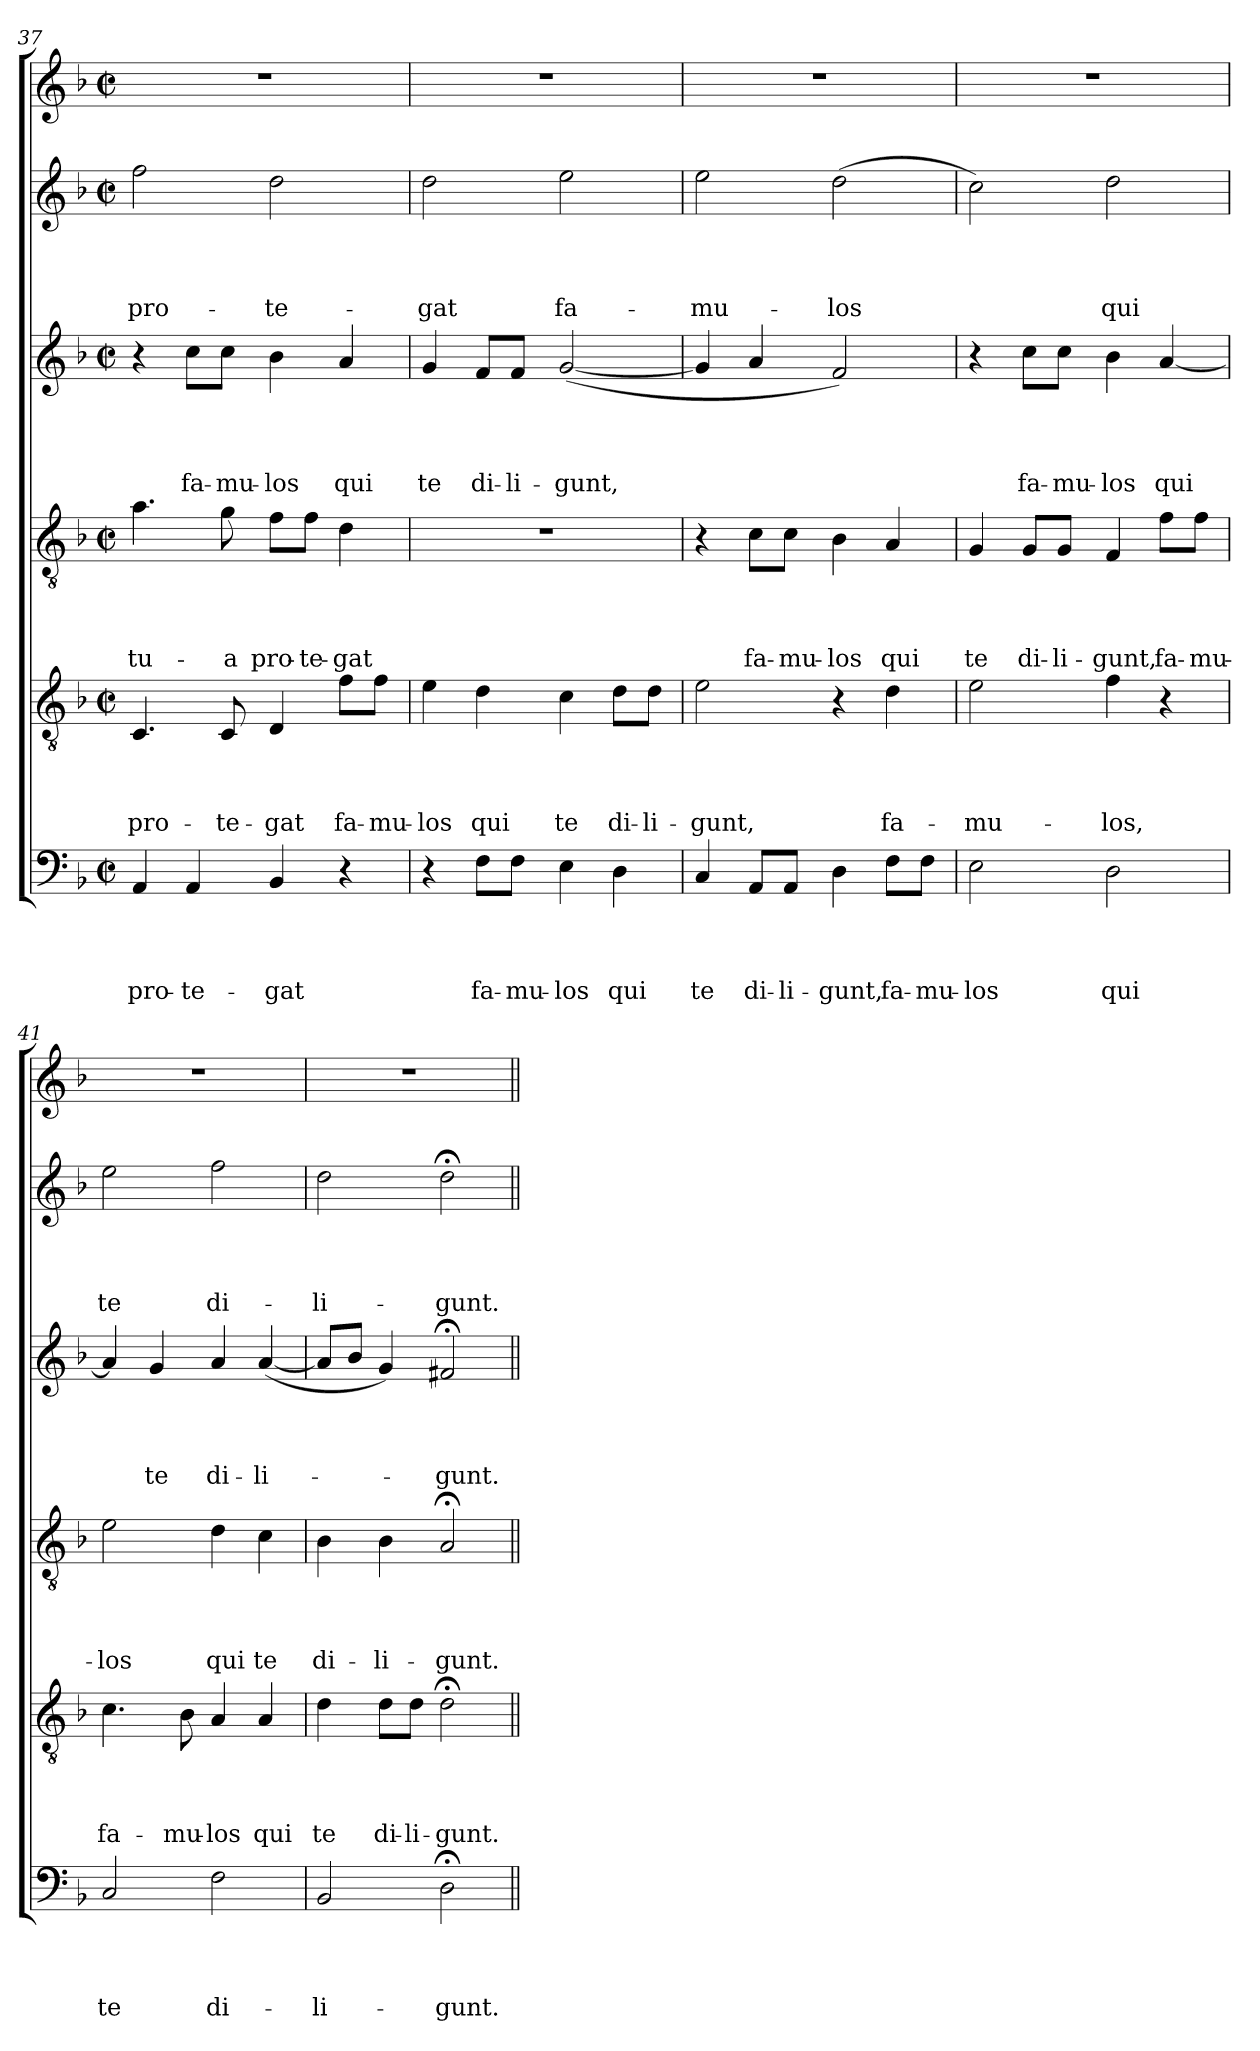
**kern	**text	**text	**text	**text	**kern	**text	**text	**text	**text	**kern	**text	**text	**text	**text	**kern	**text	**text	**text	**text	**kern	**text	**text	**text	**text	**kern
*part6	*part6	*part6	*part6	*part6	*part5	*part5	*part5	*part5	*part5	*part4	*part4	*part4	*part4	*part4	*part3	*part3	*part3	*part3	*part3	*part2	*part2	*part2	*part2	*part2	*part1
*staff6	*staff6	*staff6	*staff6	*staff6	*staff5	*staff5	*staff5	*staff5	*staff5	*staff4	*staff4	*staff4	*staff4	*staff4	*staff3	*staff3	*staff3	*staff3	*staff3	*staff2	*staff2	*staff2	*staff2	*staff2	*staff1
!!LO:PB:g=z
*clefF4	*	*	*	*	*clefGv2	*	*	*	*	*clefGv2	*	*	*	*	*clefG2	*	*	*	*	*clefG2	*	*	*	*	*clefG2
*k[b-]	*	*	*	*	*k[b-]	*	*	*	*	*k[b-]	*	*	*	*	*k[b-]	*	*	*	*	*k[b-]	*	*	*	*	*k[b-]
*d:	*	*	*	*	*d:	*	*	*	*	*d:	*	*	*	*	*d:	*	*	*	*	*d:	*	*	*	*	*d:
*M2/2	*	*	*	*	*M2/2	*	*	*	*	*M2/2	*	*	*	*	*M2/2	*	*	*	*	*M2/2	*	*	*	*	*M2/2
*met(c|)	*	*	*	*	*met(c|)	*	*	*	*	*met(c|)	*	*	*	*	*met(c|)	*	*	*	*	*met(c|)	*	*	*	*	*met(c|)
=37	=37	=37	=37	=37	=37	=37	=37	=37	=37	=37	=37	=37	=37	=37	=37	=37	=37	=37	=37	=37	=37	=37	=37	=37	=37
!	!	!	!	!LO:LY:b	!	!	!	!	!LO:LY:b	!	!	!	!	!LO:LY:b	!	!	!	!	!	!	!	!	!	!LO:LY:b	!
4AA/	.	.	.	pro-	4.C/	.	.	.	pro-	4.a\	.	.	.	tu-	4r	.	.	.	.	2ff\	.	.	.	pro-	1r
!	!	!	!	!LO:LY:b	!	!	!	!	!	!	!	!	!	!	!	!	!	!	!LO:LY:b	!	!	!	!	!	!
4AA/	.	.	.	-te-	.	.	.	.	.	.	.	.	.	.	8cc\L	.	.	.	fa-	.	.	.	.	.	.
!	!	!	!	!	!	!	!	!	!LO:LY:b	!	!	!	!	!LO:LY:b	!	!	!	!	!LO:LY:b	!	!	!	!	!	!
.	.	.	.	.	8C/	.	.	.	-te-	8g\	.	.	.	-a	8cc\J	.	.	.	-mu-	.	.	.	.	.	.
!	!	!	!	!LO:LY:b	!	!	!	!	!LO:LY:b	!	!	!	!	!LO:LY:b	!	!	!	!	!LO:LY:b	!	!	!	!	!LO:LY:b	!
4BB-/	.	.	.	-gat	4D/	.	.	.	-gat	8f\L	.	.	.	pro-	4b-\	.	.	.	-los	2dd\	.	.	.	-te-	.
!	!	!	!	!	!	!	!	!	!	!	!	!	!	!LO:LY:b	!	!	!	!	!	!	!	!	!	!	!
.	.	.	.	.	.	.	.	.	.	8f\J	.	.	.	-te-	.	.	.	.	.	.	.	.	.	.	.
!	!	!	!	!	!	!	!	!	!LO:LY:b	!	!	!	!	!LO:LY:b	!	!	!	!	!LO:LY:b	!	!	!	!	!	!
4r	.	.	.	.	8f\L	.	.	.	fa-	4d\	.	.	.	-gat	4a/	.	.	.	qui	.	.	.	.	.	.
!	!	!	!	!	!	!	!	!	!LO:LY:b	!	!	!	!	!	!	!	!	!	!	!	!	!	!	!	!
.	.	.	.	.	8f\J	.	.	.	-mu-	.	.	.	.	.	.	.	.	.	.	.	.	.	.	.	.
=38	=38	=38	=38	=38	=38	=38	=38	=38	=38	=38	=38	=38	=38	=38	=38	=38	=38	=38	=38	=38	=38	=38	=38	=38	=38
!	!	!	!	!	!	!	!	!	!LO:LY:b	!	!	!	!	!	!	!	!	!	!LO:LY:b	!	!	!	!	!LO:LY:b	!
4r	.	.	.	.	4e\	.	.	.	-los	1r	.	.	.	.	4g/	.	.	.	te	2dd\	.	.	.	-gat	1r
!	!	!	!	!LO:LY:b	!	!	!	!	!LO:LY:b	!	!	!	!	!	!	!	!	!	!LO:LY:b	!	!	!	!	!	!
8F\L	.	.	.	fa-	4d\	.	.	.	qui	.	.	.	.	.	8f/L	.	.	.	di-	.	.	.	.	.	.
!	!	!	!	!LO:LY:b	!	!	!	!	!	!	!	!	!	!	!	!	!	!	!LO:LY:b	!	!	!	!	!	!
8F\J	.	.	.	-mu-	.	.	.	.	.	.	.	.	.	.	8f/J	.	.	.	-li-	.	.	.	.	.	.
!	!	!	!	!LO:LY:b	!	!	!	!	!LO:LY:b	!	!	!	!	!	!	!	!	!	!LO:LY:b	!	!	!	!	!LO:LY:b	!
4E\	.	.	.	-los	4c\	.	.	.	te	.	.	.	.	.	(<[2g/	.	.	.	-gunt,	2ee\	.	.	.	fa-	.
!	!	!	!	!LO:LY:b	!	!	!	!	!LO:LY:b	!	!	!	!	!	!	!	!	!	!	!	!	!	!	!	!
4D\	.	.	.	qui	8d\L	.	.	.	di-	.	.	.	.	.	.	.	.	.	.	.	.	.	.	.	.
!	!	!	!	!	!	!	!	!	!LO:LY:b	!	!	!	!	!	!	!	!	!	!	!	!	!	!	!	!
.	.	.	.	.	8d\J	.	.	.	-li-	.	.	.	.	.	.	.	.	.	.	.	.	.	.	.	.
=39	=39	=39	=39	=39	=39	=39	=39	=39	=39	=39	=39	=39	=39	=39	=39	=39	=39	=39	=39	=39	=39	=39	=39	=39	=39
!	!	!	!	!LO:LY:b	!	!	!	!	!LO:LY:b	!	!	!	!	!	!	!	!	!	!	!	!	!	!	!LO:LY:b	!
4C/	.	.	.	te	2e\	.	.	.	-gunt,	4r	.	.	.	.	4g/]	.	.	.	.	2ee\	.	.	.	-mu-	1r
!	!	!	!	!LO:LY:b	!	!	!	!	!	!	!	!	!	!LO:LY:b	!	!	!	!	!	!	!	!	!	!	!
8AA/L	.	.	.	di-	.	.	.	.	.	8c\L	.	.	.	fa-	4a/	.	.	.	.	.	.	.	.	.	.
!	!	!	!	!LO:LY:b	!	!	!	!	!	!	!	!	!	!LO:LY:b	!	!	!	!	!	!	!	!	!	!	!
8AA/J	.	.	.	-li-	.	.	.	.	.	8c\J	.	.	.	-mu-	.	.	.	.	.	.	.	.	.	.	.
!	!	!	!	!LO:LY:b	!	!	!	!	!	!	!	!	!	!LO:LY:b	!	!	!	!	!	!	!	!	!	!LO:LY:b	!
4D\	.	.	.	-gunt,	4r	.	.	.	.	4B-\	.	.	.	-los	2f/)	.	.	.	.	(>2dd\	.	.	.	-los	.
!	!	!	!	!LO:LY:b	!	!	!	!	!LO:LY:b	!	!	!	!	!LO:LY:b	!	!	!	!	!	!	!	!	!	!	!
8F\L	.	.	.	fa-	4d\	.	.	.	fa-	4A/	.	.	.	qui	.	.	.	.	.	.	.	.	.	.	.
!	!	!	!	!LO:LY:b	!	!	!	!	!	!	!	!	!	!	!	!	!	!	!	!	!	!	!	!	!
8F\J	.	.	.	-mu-	.	.	.	.	.	.	.	.	.	.	.	.	.	.	.	.	.	.	.	.	.
=40	=40	=40	=40	=40	=40	=40	=40	=40	=40	=40	=40	=40	=40	=40	=40	=40	=40	=40	=40	=40	=40	=40	=40	=40	=40
!	!	!	!	!LO:LY:b	!	!	!	!	!LO:LY:b	!	!	!	!	!LO:LY:b	!	!	!	!	!	!	!	!	!	!	!
2E\	.	.	.	-los	2e\	.	.	.	-mu-	4G/	.	.	.	te	4r	.	.	.	.	2cc\)	.	.	.	.	1r
!	!	!	!	!	!	!	!	!	!	!	!	!	!	!LO:LY:b	!	!	!	!	!LO:LY:b	!	!	!	!	!	!
.	.	.	.	.	.	.	.	.	.	8G/L	.	.	.	di-	8cc\L	.	.	.	fa-	.	.	.	.	.	.
!	!	!	!	!	!	!	!	!	!	!	!	!	!	!LO:LY:b	!	!	!	!	!LO:LY:b	!	!	!	!	!	!
.	.	.	.	.	.	.	.	.	.	8G/J	.	.	.	-li-	8cc\J	.	.	.	-mu-	.	.	.	.	.	.
!	!	!	!	!LO:LY:b	!	!	!	!	!LO:LY:b	!	!	!	!	!LO:LY:b	!	!	!	!	!LO:LY:b	!	!	!	!	!LO:LY:b	!
2D\	.	.	.	qui	4f\	.	.	.	-los,	4F/	.	.	.	-gunt,	4b-\	.	.	.	-los	2dd\	.	.	.	qui	.
!	!	!	!	!	!	!	!	!	!	!	!	!	!	!LO:LY:b	!	!	!	!	!LO:LY:b	!	!	!	!	!	!
.	.	.	.	.	4r	.	.	.	.	8f\L	.	.	.	fa-	[4a/	.	.	.	qui	.	.	.	.	.	.
!	!	!	!	!	!	!	!	!	!	!	!	!	!	!LO:LY:b	!	!	!	!	!	!	!	!	!	!	!
.	.	.	.	.	.	.	.	.	.	8f\J	.	.	.	-mu-	.	.	.	.	.	.	.	.	.	.	.
=41	=41	=41	=41	=41	=41	=41	=41	=41	=41	=41	=41	=41	=41	=41	=41	=41	=41	=41	=41	=41	=41	=41	=41	=41	=41
!	!	!	!	!LO:LY:b	!	!	!	!	!LO:LY:b	!	!	!	!	!LO:LY:b	!	!	!	!	!	!	!	!	!	!LO:LY:b	!
2C/	.	.	.	te	4.c\	.	.	.	fa-	2e\	.	.	.	-los	4a/]	.	.	.	.	2ee\	.	.	.	te	1r
!	!	!	!	!	!	!	!	!	!	!	!	!	!	!	!	!	!	!	!LO:LY:b	!	!	!	!	!	!
.	.	.	.	.	.	.	.	.	.	.	.	.	.	.	4g/	.	.	.	te	.	.	.	.	.	.
!	!	!	!	!	!	!	!	!	!LO:LY:b	!	!	!	!	!	!	!	!	!	!	!	!	!	!	!	!
.	.	.	.	.	8B-\	.	.	.	-mu-	.	.	.	.	.	.	.	.	.	.	.	.	.	.	.	.
!	!	!	!	!LO:LY:b	!	!	!	!	!LO:LY:b	!	!	!	!	!LO:LY:b	!	!	!	!	!LO:LY:b	!	!	!	!	!LO:LY:b	!
2F\	.	.	.	di-	4A/	.	.	.	-los	4d\	.	.	.	qui	4a/	.	.	.	di-	2ff\	.	.	.	di-	.
!	!	!	!	!	!	!	!	!	!LO:LY:b	!	!	!	!	!LO:LY:b	!	!	!	!	!LO:LY:b	!	!	!	!	!	!
.	.	.	.	.	4A/	.	.	.	qui	4c\	.	.	.	te	(<[4a/	.	.	.	-li-	.	.	.	.	.	.
=42	=42	=42	=42	=42	=42	=42	=42	=42	=42	=42	=42	=42	=42	=42	=42	=42	=42	=42	=42	=42	=42	=42	=42	=42	=42
!	!	!	!	!LO:LY:b	!	!	!	!	!LO:LY:b	!	!	!	!	!LO:LY:b	!	!	!	!	!	!	!	!	!	!LO:LY:b	!
2BB-/	.	.	.	-li-	4d\	.	.	.	te	4B-\	.	.	.	di-	8a/L]	.	.	.	.	2dd\	.	.	.	-li-	1r
.	.	.	.	.	.	.	.	.	.	.	.	.	.	.	8b-/J	.	.	.	.	.	.	.	.	.	.
!	!	!	!	!	!	!	!	!	!LO:LY:b	!	!	!	!	!LO:LY:b	!	!	!	!	!	!	!	!	!	!	!
.	.	.	.	.	8d\L	.	.	.	di-	4B-\	.	.	.	-li-	4g/)	.	.	.	.	.	.	.	.	.	.
!	!	!	!	!	!	!	!	!	!LO:LY:b	!	!	!	!	!	!	!	!	!	!	!	!	!	!	!	!
.	.	.	.	.	8d\J	.	.	.	-li-	.	.	.	.	.	.	.	.	.	.	.	.	.	.	.	.
!	!	!	!	!LO:LY:b	!	!	!	!	!LO:LY:b	!	!	!	!	!LO:LY:b	!	!	!	!	!LO:LY:b	!	!	!	!	!LO:LY:b	!
2D;<\	.	.	.	-gunt.	2d;<\	.	.	.	-gunt.	2A;</	.	.	.	-gunt.	2f#X;</	.	.	.	-gunt.	2dd;<\	.	.	.	-gunt.	.
=||	=||	=||	=||	=||	=||	=||	=||	=||	=||	=||	=||	=||	=||	=||	=||	=||	=||	=||	=||	=||	=||	=||	=||	=||	=||
*-	*-	*-	*-	*-	*-	*-	*-	*-	*-	*-	*-	*-	*-	*-	*-	*-	*-	*-	*-	*-	*-	*-	*-	*-	*-
